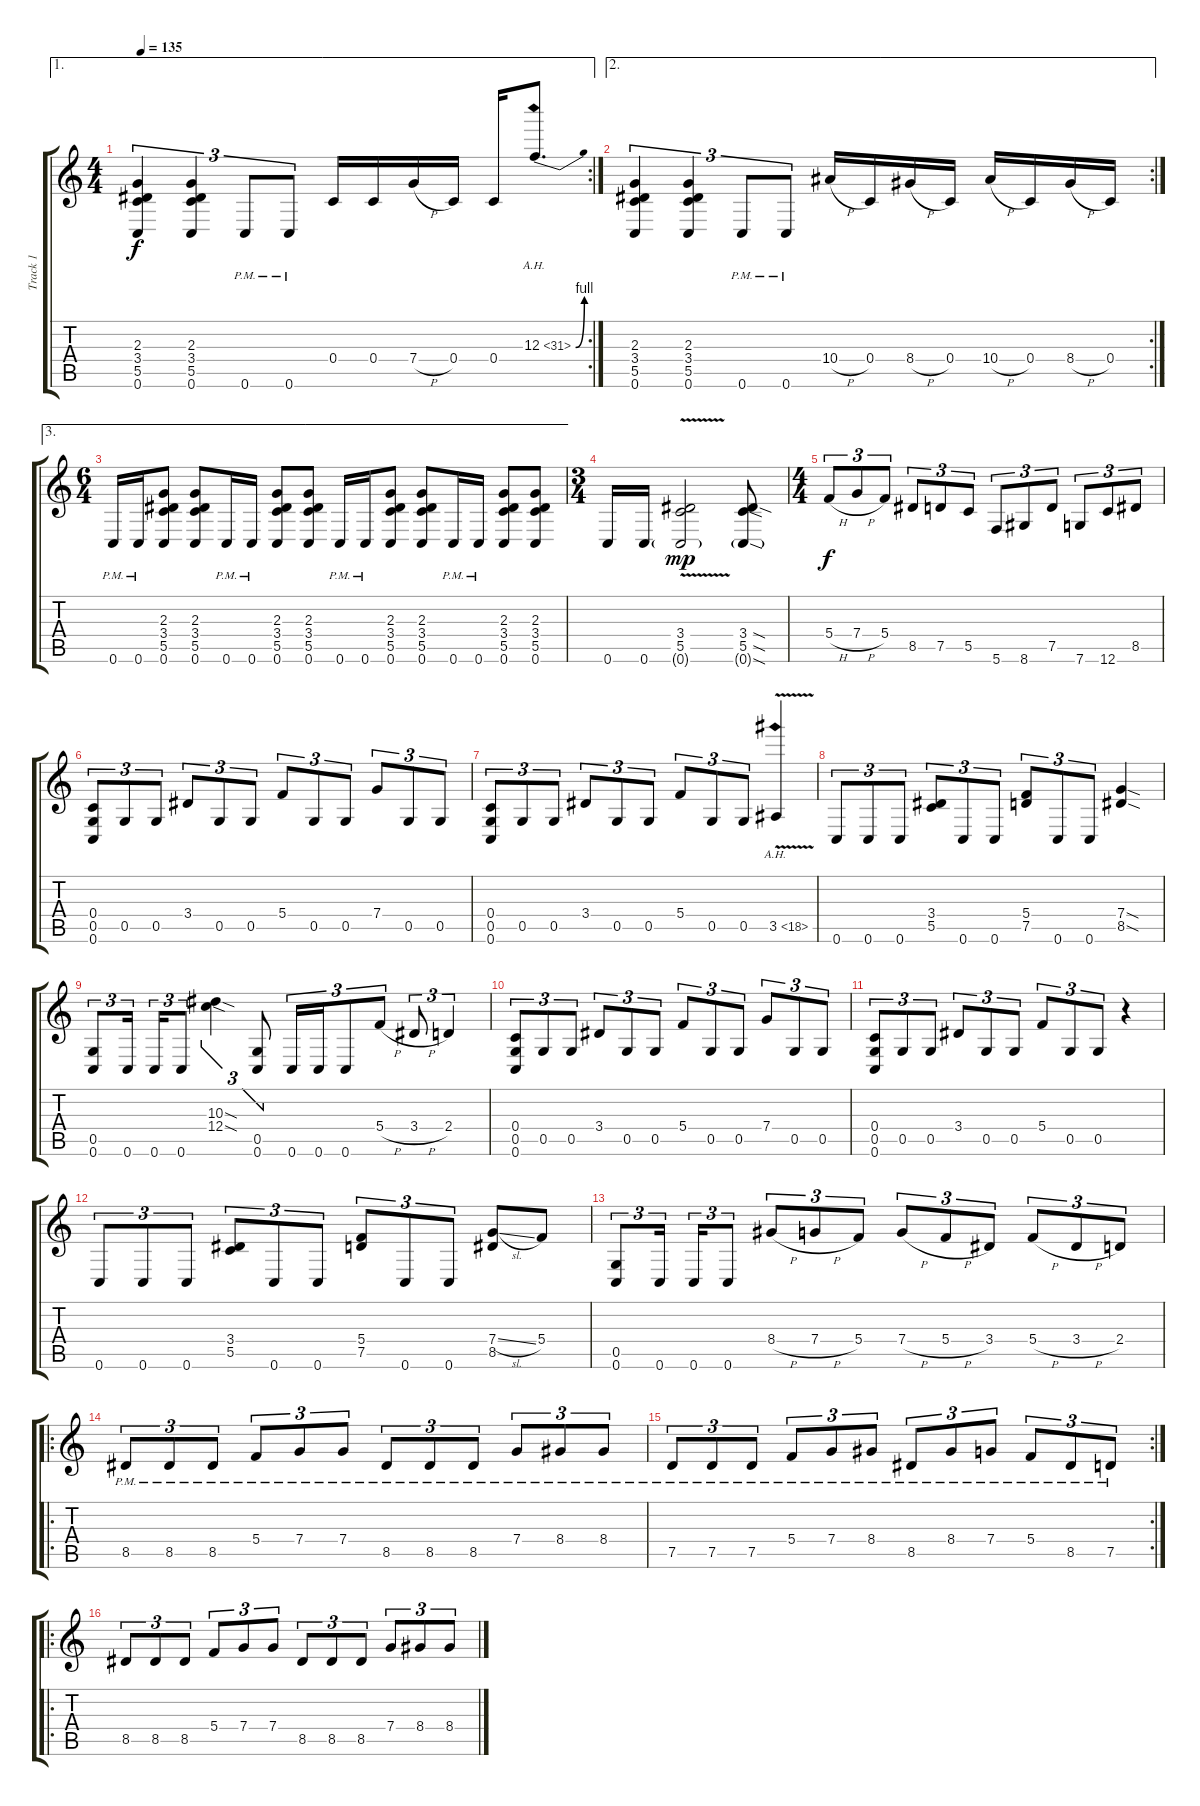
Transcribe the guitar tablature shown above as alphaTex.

\track ("Track 1" "Track 1") {instrument distortionguitar}
\staff {score tabs}
\tuning (D4 A3 F3 C3 G2 C2) {hide}
\ae 1
\rc 2
\ts (4 4)
\tempo 135
\clef g2
\ks c
(2.3 3.4 5.5 0.6).4{tu (3 2) dy f} (2.3 3.4 5.5 0.6).4{tu (3 2)} 0.6{pm}.8{tu (3 2)} 0.6{pm}.8{tu (3 2)} 0.4.16 0.4.16 7.4{h}.16 0.4.16 0.4.16 12.3{be (bend 0 0 60 4) ah 19}.8{d} |
\ae 2
\rc 2
(2.3 3.4 5.5 0.6).4{tu (3 2)} (2.3 3.4 5.5 0.6).4{tu (3 2)} 0.6{pm}.8{tu (3 2)} 0.6{pm}.8{tu (3 2)} 10.4{h}.16 0.4.16 8.4{h}.16 0.4.16 10.4{h}.16 0.4.16 8.4{h}.16 0.4.16 |
\ae 3
\ts (6 4)
0.6{pm}.16 0.6{pm}.16 (2.3 3.4 5.5 0.6).8 (2.3 3.4 5.5 0.6).8 0.6{pm}.16 0.6{pm}.16 (2.3 3.4 5.5 0.6).8 (2.3 3.4 5.5 0.6).8 0.6{pm}.16 0.6{pm}.16 (2.3 3.4 5.5 0.6).8 (2.3 3.4 5.5 0.6).8 0.6{pm}.16 0.6{pm}.16 (2.3 3.4 5.5 0.6).8 (2.3 3.4 5.5 0.6).8 |
\ts (3 4)
0.6.16 0.6.16 (3.4 5.5{v} 0.6{g}).2{dy mp} (3.4{sod} 5.5{sod} 0.6{sod g}).8 |
\ts (4 4)
5.4{h}.8{tu (3 2) dy f} 7.4{h}.8{tu (3 2)} 5.4.8{tu (3 2)} 8.5.8{tu (3 2)} 7.5.8{tu (3 2)} 5.5.8{tu (3 2)} 5.6.8{tu (3 2)} 8.6.8{tu (3 2)} 7.5.8{tu (3 2)} 7.6.8{tu (3 2)} 12.6.8{tu (3 2)} 8.5.8{tu (3 2)} |
(0.4 0.5 0.6).8{tu (3 2)} 0.5.8{tu (3 2)} 0.5.8{tu (3 2)} 3.4.8{tu (3 2)} 0.5.8{tu (3 2)} 0.5.8{tu (3 2)} 5.4.8{tu (3 2)} 0.5.8{tu (3 2)} 0.5.8{tu (3 2)} 7.4.8{tu (3 2)} 0.5.8{tu (3 2)} 0.5.8{tu (3 2)} |
(0.4 0.5 0.6).8{tu (3 2)} 0.5.8{tu (3 2)} 0.5.8{tu (3 2)} 3.4.8{tu (3 2)} 0.5.8{tu (3 2)} 0.5.8{tu (3 2)} 5.4.8{tu (3 2)} 0.5.8{tu (3 2)} 0.5.8{tu (3 2)} 3.5{ah 15 v}.4 |
0.6.8{tu (3 2)} 0.6.8{tu (3 2)} 0.6.8{tu (3 2)} (3.4 5.5).8{tu (3 2)} 0.6.8{tu (3 2)} 0.6.8{tu (3 2)} (5.4 7.5).8{tu (3 2)} 0.6.8{tu (3 2)} 0.6.8{tu (3 2)} (7.4{sod} 8.5{sod}).4 |
(0.5 0.6).8{tu (3 2)} 0.6.16{tu (3 2) beam splitsecondary} 0.6.16{tu (3 2)} 0.6.8{tu (3 2)} (10.3{sod} 12.4{sod}).4{tu (3 2)} (0.5 0.6).8{tu (3 2)} 0.6.16{tu (3 2)} 0.6.16{tu (3 2)} 0.6.8{tu (3 2)} 5.4{h}.8{tu (3 2)} 3.4{h}.8{tu (3 2)} 2.4.4{tu (3 2)} |
(0.4 0.5 0.6).8{tu (3 2)} 0.5.8{tu (3 2)} 0.5.8{tu (3 2)} 3.4.8{tu (3 2)} 0.5.8{tu (3 2)} 0.5.8{tu (3 2)} 5.4.8{tu (3 2)} 0.5.8{tu (3 2)} 0.5.8{tu (3 2)} 7.4.8{tu (3 2)} 0.5.8{tu (3 2)} 0.5.8{tu (3 2)} |
(0.4 0.5 0.6).8{tu (3 2)} 0.5.8{tu (3 2)} 0.5.8{tu (3 2)} 3.4.8{tu (3 2)} 0.5.8{tu (3 2)} 0.5.8{tu (3 2)} 5.4.8{tu (3 2)} 0.5.8{tu (3 2)} 0.5.8{tu (3 2)} r.4 |
0.6.8{tu (3 2)} 0.6.8{tu (3 2)} 0.6.8{tu (3 2)} (3.4 5.5).8{tu (3 2)} 0.6.8{tu (3 2)} 0.6.8{tu (3 2)} (5.4 7.5).8{tu (3 2)} 0.6.8{tu (3 2)} 0.6.8{tu (3 2)} (7.4{sl} 8.5).8 5.4.8 |
(0.5 0.6).8{tu (3 2)} 0.6.16{tu (3 2) beam splitsecondary} 0.6.16{tu (3 2)} 0.6.8{tu (3 2)} 8.4{h}.8{tu (3 2)} 7.4{h}.8{tu (3 2)} 5.4.8{tu (3 2)} 7.4{h}.8{tu (3 2)} 5.4{h}.8{tu (3 2)} 3.4.8{tu (3 2)} 5.4{h}.8{tu (3 2)} 3.4{h}.8{tu (3 2)} 2.4.8{tu (3 2)} |
\ro
8.5{pm}.8{tu (3 2)} 8.5{pm}.8{tu (3 2)} 8.5{pm}.8{tu (3 2)} 5.4{pm}.8{tu (3 2)} 7.4{pm}.8{tu (3 2)} 7.4{pm}.8{tu (3 2)} 8.5{pm}.8{tu (3 2)} 8.5{pm}.8{tu (3 2)} 8.5{pm}.8{tu (3 2)} 7.4{pm}.8{tu (3 2)} 8.4{pm}.8{tu (3 2)} 8.4{pm}.8{tu (3 2)} |
\rc 2
7.5{pm}.8{tu (3 2)} 7.5{pm}.8{tu (3 2)} 7.5{pm}.8{tu (3 2)} 5.4{pm}.8{tu (3 2)} 7.4{pm}.8{tu (3 2)} 8.4{pm}.8{tu (3 2)} 8.5{pm}.8{tu (3 2)} 8.4{pm}.8{tu (3 2)} 7.4{pm}.8{tu (3 2)} 5.4{pm}.8{tu (3 2)} 8.5{pm}.8{tu (3 2)} 7.5{pm}.8{tu (3 2)} |
\ro
8.5.8{tu (3 2)} 8.5.8{tu (3 2)} 8.5.8{tu (3 2)} 5.4.8{tu (3 2)} 7.4.8{tu (3 2)} 7.4.8{tu (3 2)} 8.5.8{tu (3 2)} 8.5.8{tu (3 2)} 8.5.8{tu (3 2)} 7.4.8{tu (3 2)} 8.4.8{tu (3 2)} 8.4.8{tu (3 2)}
